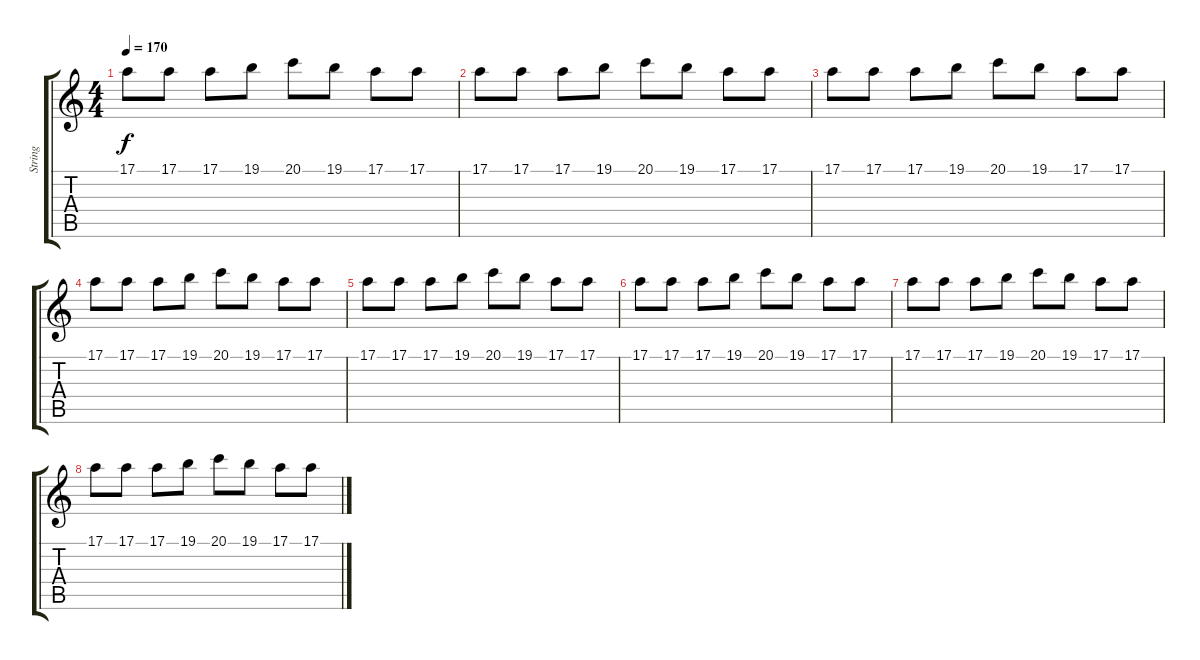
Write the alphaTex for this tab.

\track ("String" "String") {instrument stringensemble1}
\staff {score tabs}
\tuning (E4 B3 G3 D3 A2 E2) {hide}
\ts (4 4)
\tempo 170
\clef g2
\ks c
17.1.8{dy f volume 11} 17.1.8 17.1.8 19.1.8 20.1.8 19.1.8 17.1.8 17.1.8 |
17.1.8 17.1.8 17.1.8 19.1.8 20.1.8 19.1.8 17.1.8 17.1.8 |
17.1.8 17.1.8 17.1.8 19.1.8 20.1.8 19.1.8 17.1.8 17.1.8 |
17.1.8 17.1.8 17.1.8 19.1.8 20.1.8 19.1.8 17.1.8 17.1.8 |
17.1.8 17.1.8 17.1.8 19.1.8 20.1.8 19.1.8 17.1.8 17.1.8 |
17.1.8 17.1.8 17.1.8 19.1.8 20.1.8 19.1.8 17.1.8 17.1.8 |
17.1.8 17.1.8 17.1.8 19.1.8 20.1.8 19.1.8 17.1.8 17.1.8 |
17.1.8 17.1.8 17.1.8 19.1.8 20.1.8 19.1.8 17.1.8 17.1.8
